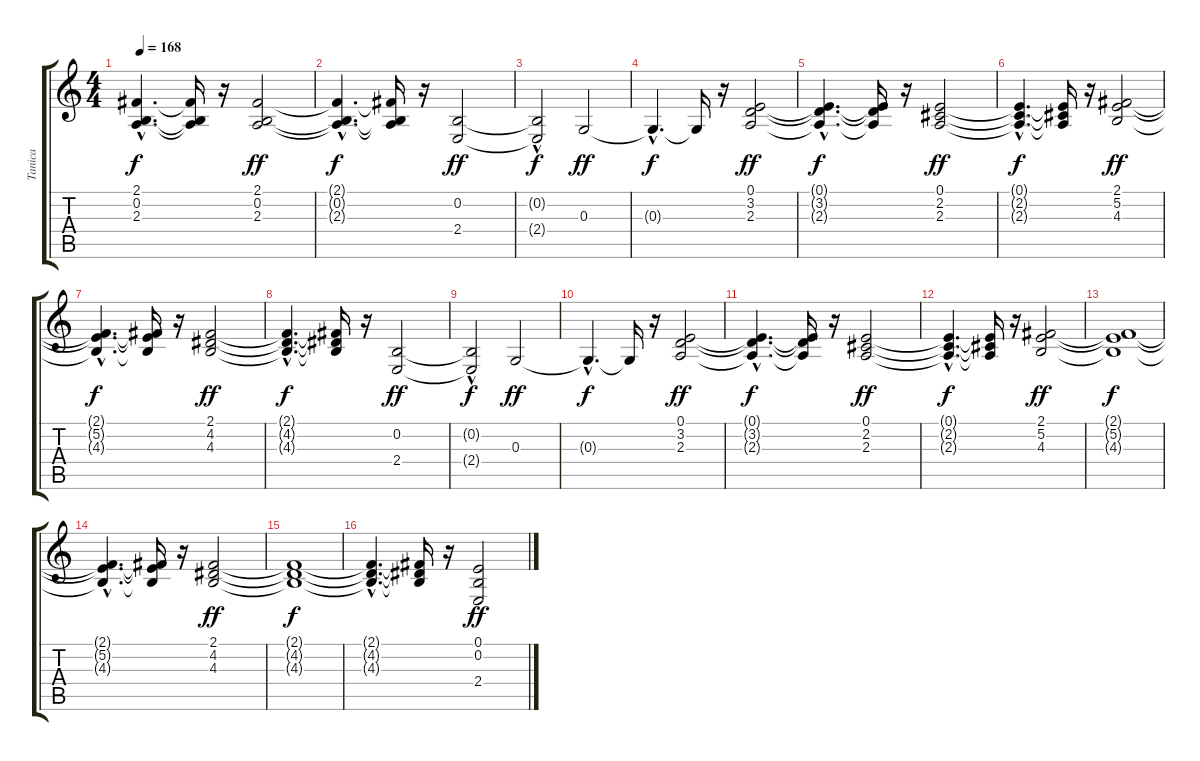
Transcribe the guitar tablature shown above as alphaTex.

\track ("Tanica" "Tanica") {instrument acousticgrandpiano}
\staff {score tabs}
\tuning (E4 B3 G3 D3 A2 E2) {hide}
\ts (4 4)
\tempo 168
\clef g2
\ks c
(2.1{hac t} 0.2{hac t} 2.3{hac t}).4{d dy f} (2.1{t} 0.2{t} 2.3{t}).16 r.16 (2.1 0.2 2.3).2{dy ff} |
(2.1{hac t} 0.2{hac t} 2.3{hac t}).4{d dy f} (2.1{t} 0.2{t} 2.3{t}).16 r.16 (0.2 2.4).2{dy ff} |
(0.2{t} 2.4{hac t}).2{dy f} 0.3.2{dy ff} |
0.3{hac t}.4{d dy f} 0.3{t}.16 r.16 (0.1 3.2 2.3).2{dy ff} |
(0.1{hac t} 3.2{hac t} 2.3{hac t}).4{d dy f} (0.1{t} 3.2{t} 2.3{t}).16 r.16 (0.1 2.2 2.3).2{dy ff} |
(0.1{hac t} 2.2{hac t} 2.3{hac t}).4{d dy f} (0.1{t} 2.2{t} 2.3{t}).16 r.16 (2.1 5.2 4.3).2{dy ff} |
(2.1{hac t} 5.2{hac t} 4.3{hac t}).4{d dy f} (2.1{t} 5.2{t} 4.3{t}).16 r.16 (2.1 4.2 4.3).2{dy ff} |
(2.1{hac t} 4.2{hac t} 4.3{hac t}).4{d dy f} (2.1{t} 4.2{t} 4.3{t}).16 r.16 (0.2 2.4).2{dy ff} |
(0.2{t} 2.4{hac t}).2{dy f} 0.3.2{dy ff} |
0.3{hac t}.4{d dy f} 0.3{t}.16 r.16 (0.1 3.2 2.3).2{dy ff} |
(0.1{hac t} 3.2{hac t} 2.3{hac t}).4{d dy f} (0.1{t} 3.2{t} 2.3{t}).16 r.16 (0.1 2.2 2.3).2{dy ff} |
(0.1{hac t} 2.2{hac t} 2.3{hac t}).4{d dy f} (0.1{t} 2.2{t} 2.3{t}).16 r.16 (2.1 5.2 4.3).2{dy ff} |
(2.1{t} 5.2{t} 4.3{t}).1{dy f} |
(2.1{hac t} 5.2{hac t} 4.3{hac t}).4{d} (2.1{t} 5.2{t} 4.3{t}).16 r.16 (2.1 4.2 4.3).2{dy ff} |
(2.1{t} 4.2{t} 4.3{t}).1{dy f} |
(2.1{hac t} 4.2{hac t} 4.3{hac t}).4{d} (2.1{t} 4.2{t} 4.3{t}).16 r.16 (0.1 0.2 2.4).2{dy ff}
